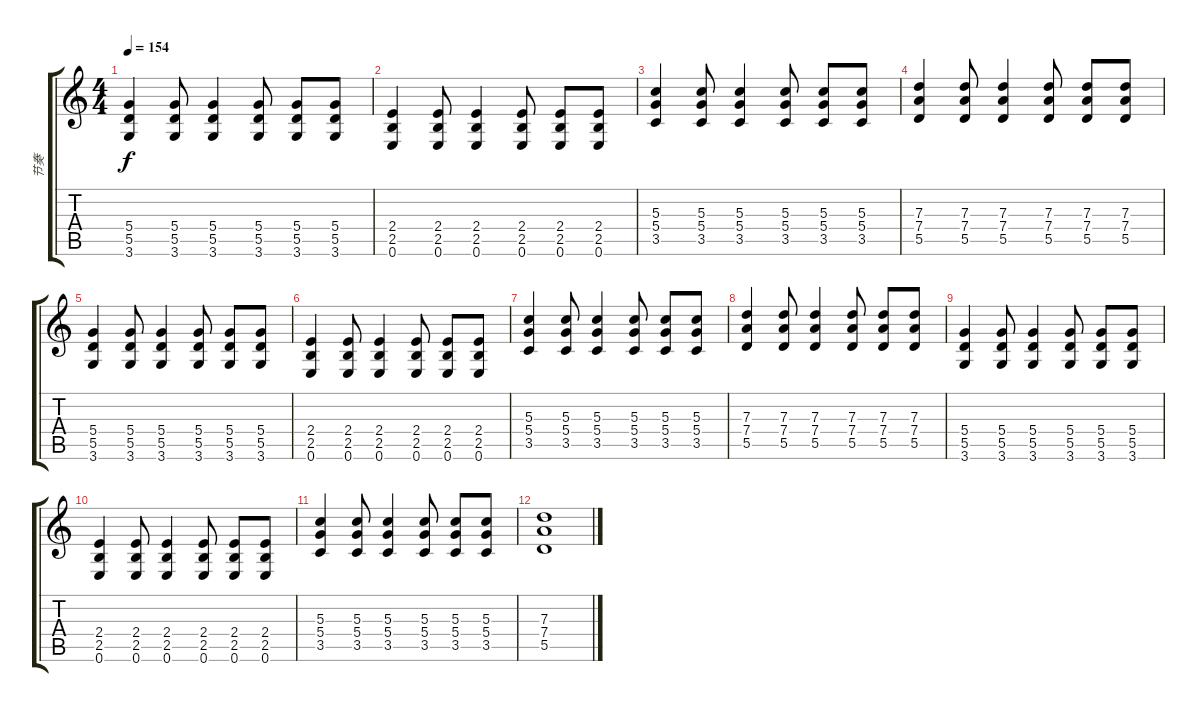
\track ("节奏" "节奏") {instrument overdrivenguitar}
\staff {score tabs}
\tuning (E4 B3 G3 D3 A2 E2) {hide}
\ts (4 4)
\tempo 154
\clef g2
\ks c
(5.4 5.5 3.6).4{dy f} (5.4 5.5 3.6).8 (5.4 5.5 3.6).4 (5.4 5.5 3.6).8 (5.4 5.5 3.6).8 (5.4 5.5 3.6).8 |
(2.4 2.5 0.6).4 (2.4 2.5 0.6).8 (2.4 2.5 0.6).4 (2.4 2.5 0.6).8 (2.4 2.5 0.6).8 (2.4 2.5 0.6).8 |
(5.3 5.4 3.5).4 (5.3 5.4 3.5).8 (5.3 5.4 3.5).4 (5.3 5.4 3.5).8 (5.3 5.4 3.5).8 (5.3 5.4 3.5).8 |
(7.3 7.4 5.5).4 (7.3 7.4 5.5).8 (7.3 7.4 5.5).4 (7.3 7.4 5.5).8 (7.3 7.4 5.5).8 (7.3 7.4 5.5).8 |
(5.4 5.5 3.6).4 (5.4 5.5 3.6).8 (5.4 5.5 3.6).4 (5.4 5.5 3.6).8 (5.4 5.5 3.6).8 (5.4 5.5 3.6).8 |
(2.4 2.5 0.6).4 (2.4 2.5 0.6).8 (2.4 2.5 0.6).4 (2.4 2.5 0.6).8 (2.4 2.5 0.6).8 (2.4 2.5 0.6).8 |
(5.3 5.4 3.5).4 (5.3 5.4 3.5).8 (5.3 5.4 3.5).4 (5.3 5.4 3.5).8 (5.3 5.4 3.5).8 (5.3 5.4 3.5).8 |
(7.3 7.4 5.5).4 (7.3 7.4 5.5).8 (7.3 7.4 5.5).4 (7.3 7.4 5.5).8 (7.3 7.4 5.5).8 (7.3 7.4 5.5).8 |
(5.4 5.5 3.6).4 (5.4 5.5 3.6).8 (5.4 5.5 3.6).4 (5.4 5.5 3.6).8 (5.4 5.5 3.6).8 (5.4 5.5 3.6).8 |
(2.4 2.5 0.6).4 (2.4 2.5 0.6).8 (2.4 2.5 0.6).4 (2.4 2.5 0.6).8 (2.4 2.5 0.6).8 (2.4 2.5 0.6).8 |
(5.3 5.4 3.5).4 (5.3 5.4 3.5).8 (5.3 5.4 3.5).4 (5.3 5.4 3.5).8 (5.3 5.4 3.5).8 (5.3 5.4 3.5).8 |
(7.3 7.4 5.5).1
